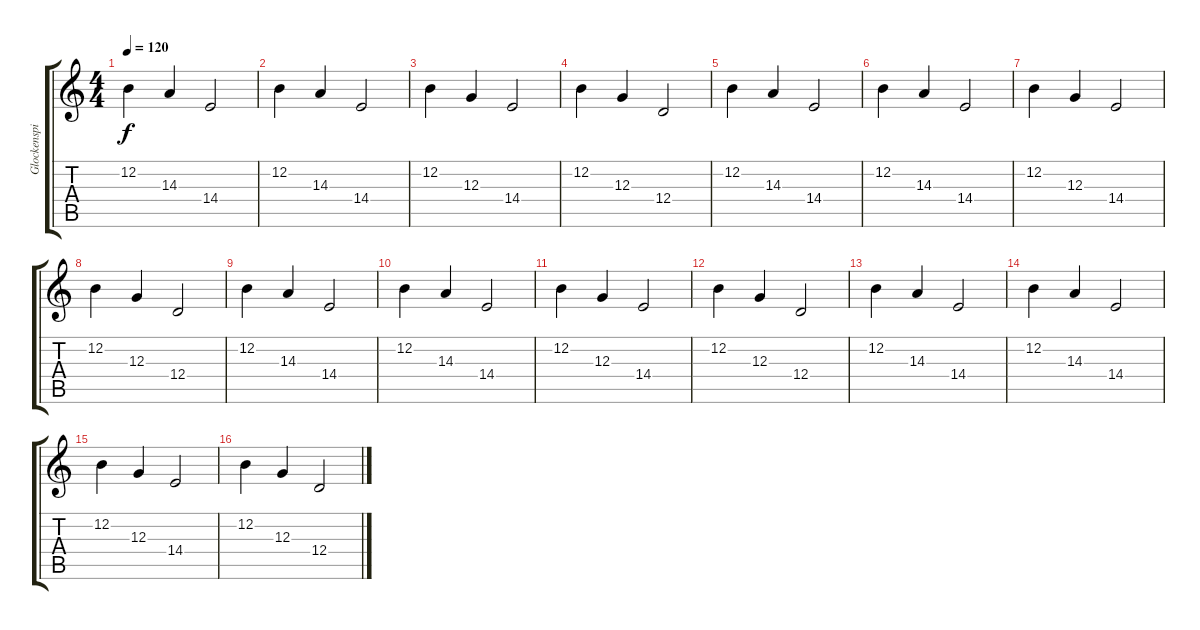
\track ("Glockenspiel" "Glockenspi") {instrument glockenspiel}
\staff {score tabs}
\tuning (E4 B3 G3 D3 A2 E2) {hide}
\ts (4 4)
\tempo 120
\clef g2
\ks c
12.2.4{dy f} 14.3.4 14.4.2 |
12.2.4 14.3.4 14.4.2 |
12.2.4 12.3.4 14.4.2 |
12.2.4 12.3.4 12.4.2 |
12.2.4 14.3.4 14.4.2 |
12.2.4 14.3.4 14.4.2 |
12.2.4 12.3.4 14.4.2 |
12.2.4 12.3.4 12.4.2 |
12.2.4 14.3.4 14.4.2 |
12.2.4 14.3.4 14.4.2 |
12.2.4 12.3.4 14.4.2 |
12.2.4 12.3.4 12.4.2 |
12.2.4 14.3.4 14.4.2 |
12.2.4 14.3.4 14.4.2 |
12.2.4 12.3.4 14.4.2 |
12.2.4 12.3.4 12.4.2
